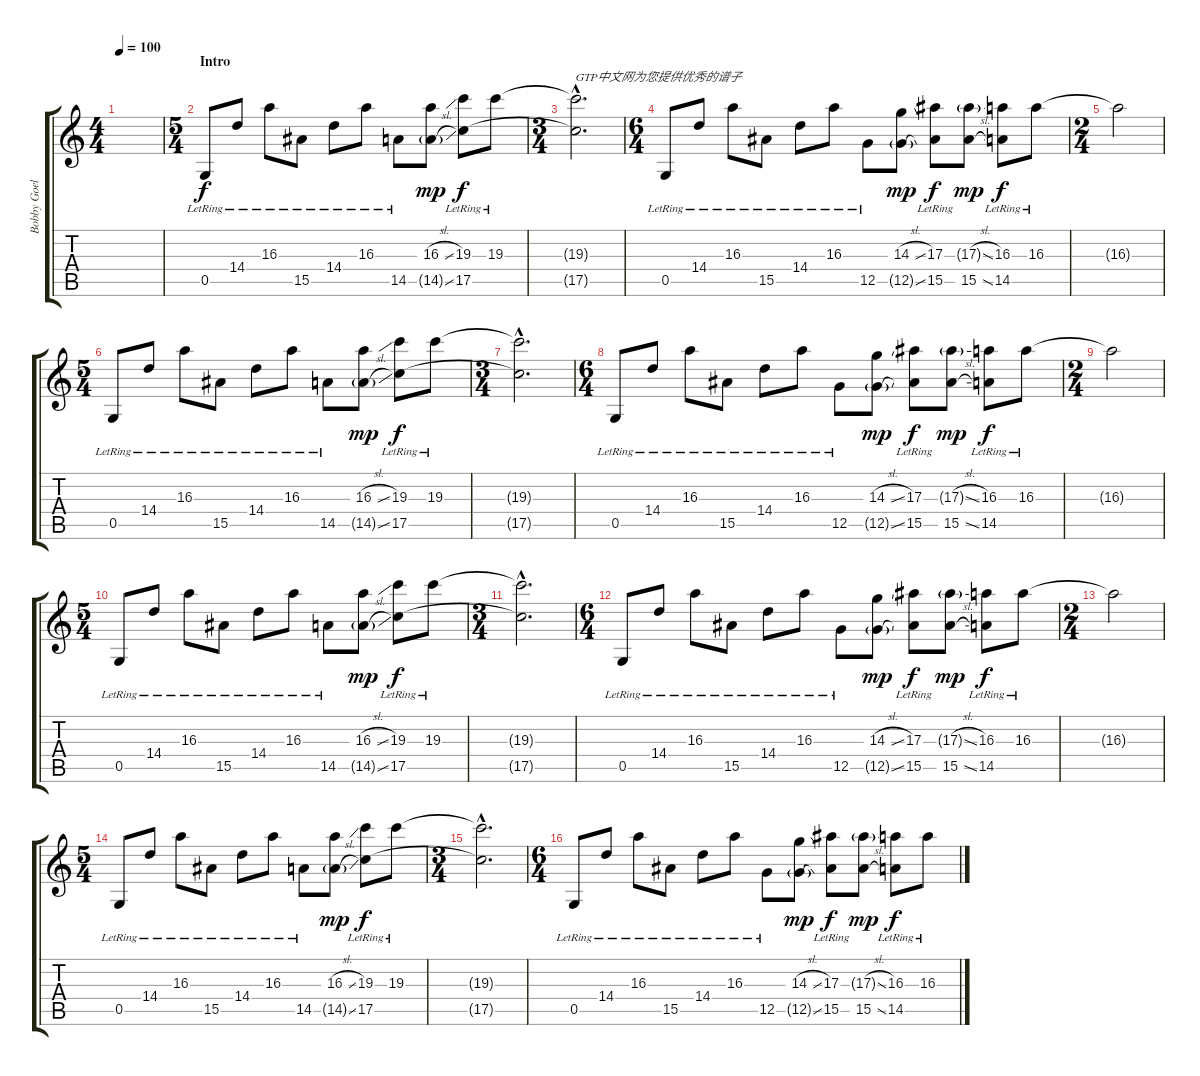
\track ("Bobby Goelble" "Bobby Goel") {instrument distortionguitar}
\staff {score tabs}
\tuning (D4 A3 F3 C3 G2 D2) {hide}
\ts (4 4)
\tempo 100
\clef g2
\ks c
|
\ts (5 4)
\section ("" "Intro")
0.5{lr}.8{volume 13 instrument electricguitarclean} 14.4{lr}.8 16.3{lr}.8 15.5{lr}.8 14.4{lr}.8 16.3{lr}.8 14.5{lr}.8 (16.3{sl} 14.5{sl g}).8{dy mp} (19.3{lr} 17.5{lr}).8{dy f} 19.3{lr}.8 |
\ts (3 4)
(19.3{hac t} 17.5{hac t}).2{d txt "GTP中文网为您提供优秀的谱子"} |
\ts (6 4)
0.5{lr}.8 14.4{lr}.8 16.3{lr}.8 15.5{lr}.8 14.4{lr}.8 16.3{lr}.8 12.5{lr}.8 (14.3{sl} 12.5{sl g}).8{dy mp} (17.3{lr} 15.5{lr}).8{dy f} (17.3{sl g} 15.5{sl}).8{dy mp} (16.3{lr} 14.5{lr}).8{dy f} 16.3{lr}.8 |
\ts (2 4)
16.3{t}.2 |
\ts (5 4)
0.5{lr}.8{instrument electricguitarclean} 14.4{lr}.8 16.3{lr}.8 15.5{lr}.8 14.4{lr}.8 16.3{lr}.8 14.5{lr}.8 (16.3{sl} 14.5{sl g}).8{dy mp} (19.3{lr} 17.5{lr}).8{dy f} 19.3{lr}.8 |
\ts (3 4)
(19.3{hac t} 17.5{hac t}).2{d} |
\ts (6 4)
0.5{lr}.8 14.4{lr}.8 16.3{lr}.8 15.5{lr}.8 14.4{lr}.8 16.3{lr}.8 12.5{lr}.8 (14.3{sl} 12.5{sl g}).8{dy mp} (17.3{lr} 15.5{lr}).8{dy f} (17.3{sl g} 15.5{sl}).8{dy mp} (16.3{lr} 14.5{lr}).8{dy f} 16.3{lr}.8 |
\ts (2 4)
16.3{t}.2 |
\ts (5 4)
0.5{lr}.8{instrument electricguitarclean} 14.4{lr}.8 16.3{lr}.8 15.5{lr}.8 14.4{lr}.8 16.3{lr}.8 14.5{lr}.8 (16.3{sl} 14.5{sl g}).8{dy mp} (19.3{lr} 17.5{lr}).8{dy f} 19.3{lr}.8 |
\ts (3 4)
(19.3{hac t} 17.5{hac t}).2{d} |
\ts (6 4)
0.5{lr}.8 14.4{lr}.8 16.3{lr}.8 15.5{lr}.8 14.4{lr}.8 16.3{lr}.8 12.5{lr}.8 (14.3{sl} 12.5{sl g}).8{dy mp} (17.3{lr} 15.5{lr}).8{dy f} (17.3{sl g} 15.5{sl}).8{dy mp} (16.3{lr} 14.5{lr}).8{dy f} 16.3{lr}.8 |
\ts (2 4)
16.3{t}.2 |
\ts (5 4)
0.5{lr}.8{instrument electricguitarclean} 14.4{lr}.8 16.3{lr}.8 15.5{lr}.8 14.4{lr}.8 16.3{lr}.8 14.5{lr}.8 (16.3{sl} 14.5{sl g}).8{dy mp} (19.3{lr} 17.5{lr}).8{dy f} 19.3{lr}.8 |
\ts (3 4)
(19.3{hac t} 17.5{hac t}).2{d} |
\ts (6 4)
0.5{lr}.8 14.4{lr}.8 16.3{lr}.8 15.5{lr}.8 14.4{lr}.8 16.3{lr}.8 12.5{lr}.8 (14.3{sl} 12.5{sl g}).8{dy mp} (17.3{lr} 15.5{lr}).8{dy f} (17.3{sl g} 15.5{sl}).8{dy mp} (16.3{lr} 14.5{lr}).8{dy f} 16.3{lr}.8
